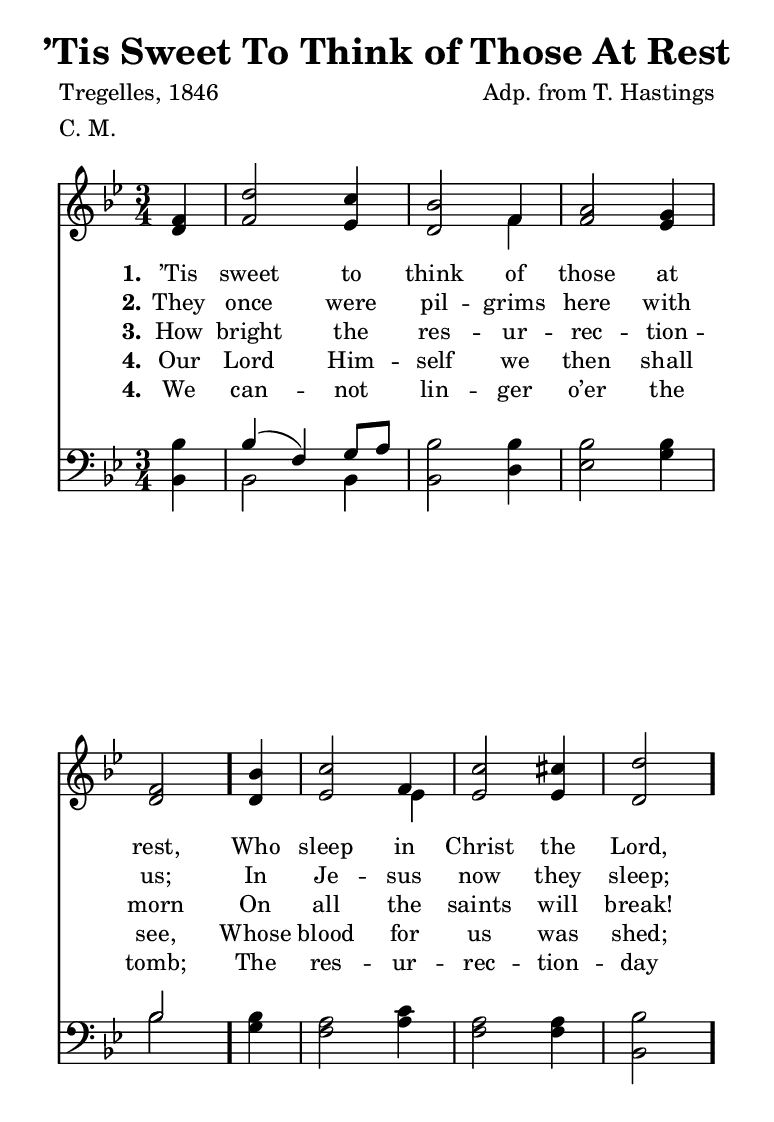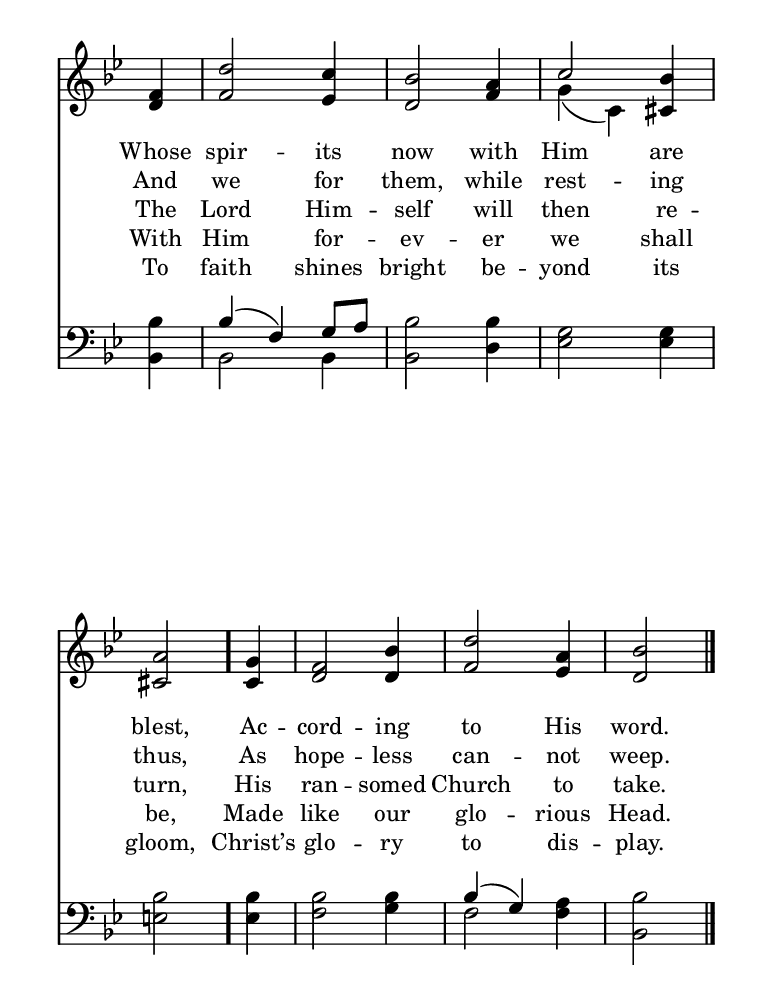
\include "common/global.ily"
\paper {
  \include "common/paper.ily"
  ragged-last-bottom = ##t
  system-system-spacing.padding = 8
}

\header{
  hymnnumber = "206"
  title = "’Tis Sweet To Think of Those At Rest"
  tunename = "Cross"
  meter = "C. M."
  poet = "Tregelles, 1846"
  composer = "Adp. from T. Hastings"
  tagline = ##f
}

patternA = { c4 | c2 }

global = {
  \include "common/overrides.ily"
  \override Staff.TimeSignature.style = #'numbered
  \time 3/4
  \override Score.MetronomeMark.transparent = ##t % hide all fermata changes too
  \tempo 4=100
  \key bes \major
  \partial 4
  \autoBeamOff
}

notesSoprano = {
\global
\relative c' {

  f4 | d'2 c4 | bes2 f4 | a2 g4 | f2
  bes4 | c2 f,4 | c'2 cis4 | d2
  f,4 | d'2 c4 | bes2 a4 | c2 bes4 | a2
  g4 | f2 bes4 | d2 a4 | bes2

  \bar "|."

}
}

notesAlto = {
\global
\relative e' {

  \changePitch \patternA { d f ees d f f ees d }
  \changePitch \patternA { d ees ees ees ees d }
  d4 | f2 ees4 | d2 f4 | g4( c,) cis | cis2
  \changePitch \patternA { cis d d f ees d }

}
}

notesTenor = {
\global
\relative a {

  bes4 | bes( f) g8[ a] | bes2 bes4 | bes2 bes4 | bes2
  \changePitch \patternA { bes a c a a bes }
  bes4 | bes( f) g8[ a] | bes2 bes4 | g2 g4 | bes2
  bes4 | bes2 bes4 | bes( g) a | bes2

}
}

notesBass = {
\global
\relative f, {

  \changePitch \patternA { bes bes bes bes d ees g bes }
  \changePitch \patternA { g f a f f bes, }
  \changePitch \patternA { bes bes bes bes d ees ees e }
  \changePitch \patternA { e f g f f bes, }

}
}

wordsA = \lyricmode {
\set stanza = "1."

’Tis sweet to think of those at rest, \bar "."
Who sleep in Christ the Lord, \bar "."
Whose spir -- its now with Him are blest, \bar "."
Ac -- cord -- ing to His word. \bar "."

}

wordsB = \lyricmode {
\set stanza = "2."

They once were pil -- grims here with us;
In Je -- sus now they sleep;
And we for them, while rest -- ing thus,
As hope -- less can -- not weep.

}

wordsC = \lyricmode {
\set stanza = "3."

How bright the res -- ur -- rec -- tion -- morn
On all the saints will break!
The Lord Him -- self will then re -- turn,
His ran -- somed Church to take.

}

wordsD = \lyricmode {
\set stanza = "4."

Our Lord Him -- self we then shall see,
Whose blood for us was shed;
With Him for -- ev -- er we shall be,
Made like our glo -- rious Head.

}

wordsE = \lyricmode {
\set stanza = "4."

We can -- not lin -- ger o’er the tomb;
The res -- ur -- rec -- tion -- day
To faith shines bright be -- yond its gloom,
Christ’s glo -- ry to dis -- play.

}

\score {
  \context ChoirStaff <<
    \context Staff = upper <<
      \set Staff.autoBeaming = ##f
      \set ChoirStaff.systemStartDelimiter = #'SystemStartBar
      \set ChoirStaff.printPartCombineTexts = ##f
      \partcombine #'(2 . 9) \notesSoprano \notesAlto
      \context NullVoice = sopranos { \voiceOne << \notesSoprano >> }
      \context NullVoice = altos { \voiceTwo << \notesAlto >> }
      \context Lyrics = one   \lyricsto sopranos \wordsA
      \context Lyrics = two   \lyricsto sopranos \wordsB
      \context Lyrics = three \lyricsto sopranos \wordsC
      \context Lyrics = four  \lyricsto sopranos \wordsD
      \context Lyrics = five  \lyricsto sopranos \wordsE
    >>
    \context Staff = men <<
      \set Staff.autoBeaming = ##f
      \clef bass
      \set ChoirStaff.printPartCombineTexts = ##f
      \partcombine #'(2 . 9) \notesTenor \notesBass
      \context NullVoice = tenors { \voiceOne << \notesTenor >> }
      \context NullVoice = basses { \voiceTwo << \notesBass >> }
    >>
  >>
  \layout {
    \include "common/layout.ily"
  }
  \midi{
    \include "common/midi.ily"
  }
}

\version "2.19.49"  % necessary for upgrading to future LilyPond versions.

% vi:set et ts=2 sw=2 ai nocindent syntax=lilypond:
